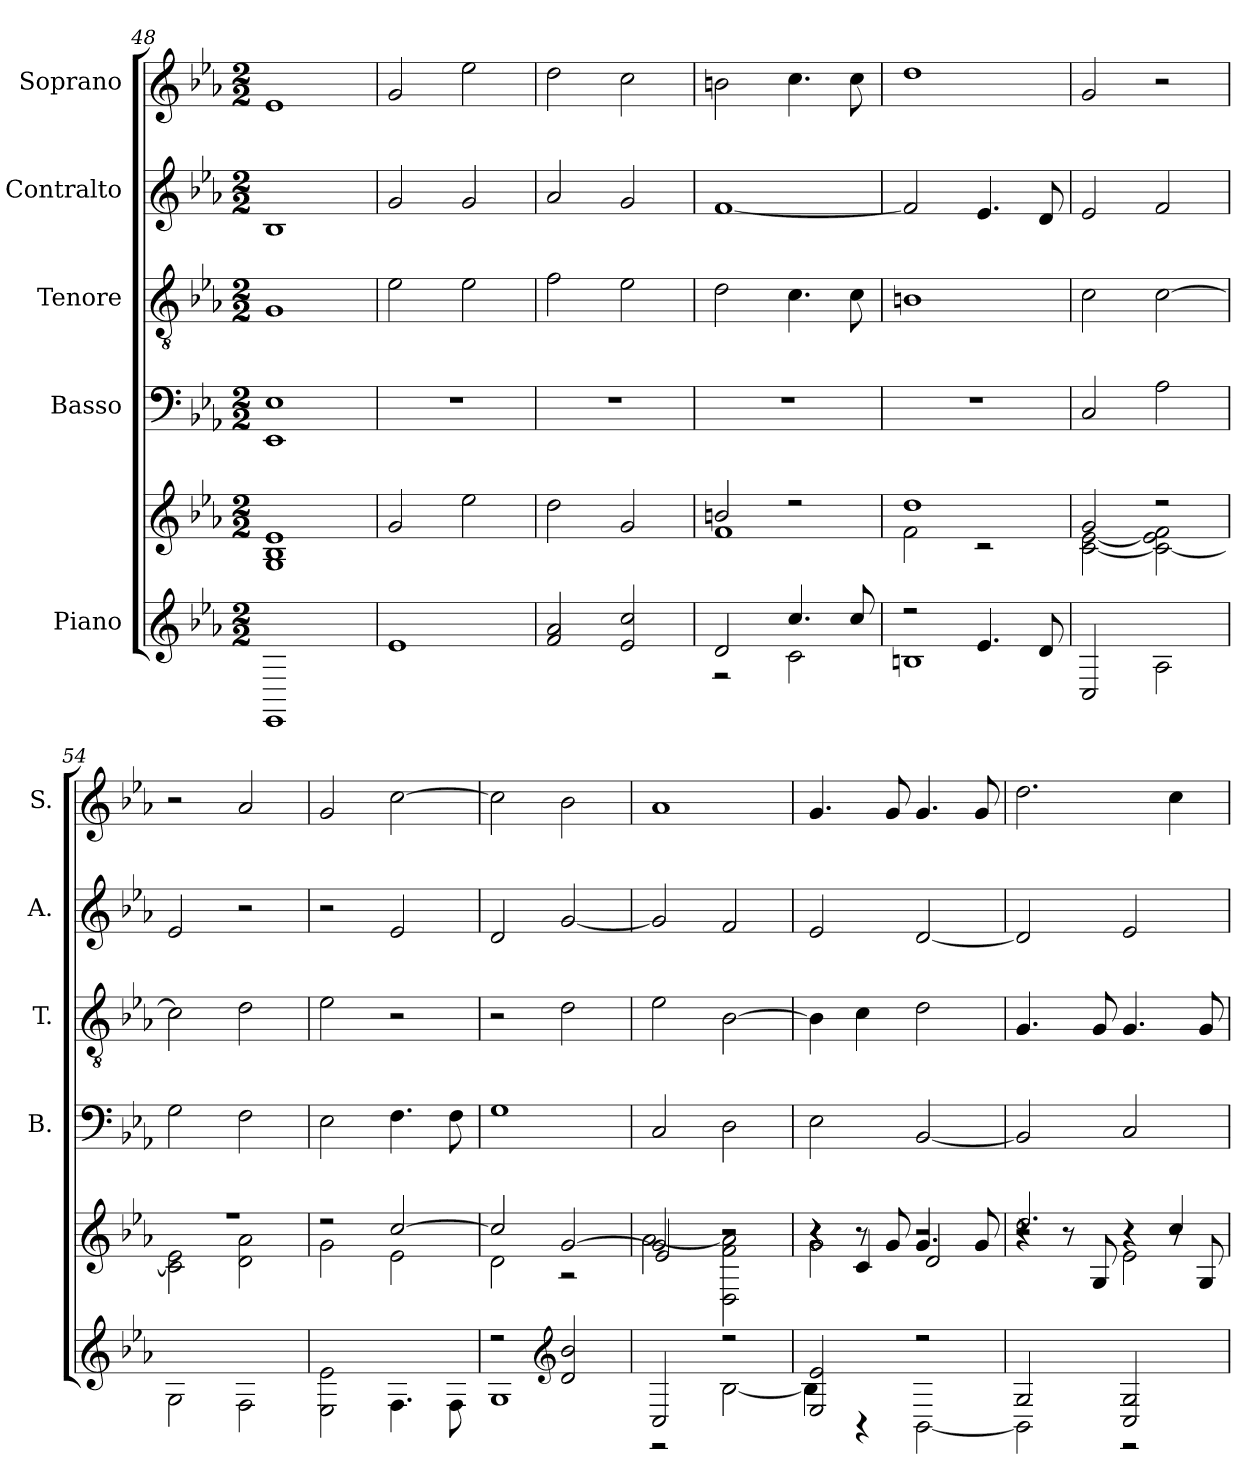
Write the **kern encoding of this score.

**kern	**kern	**kern	**kern	**kern	**kern
*part5	*part5	*part4	*part3	*part2	*part1
*staff6	*staff5	*staff4	*staff3	*staff2	*staff1
*I"Piano	*	*I"Basso	*I"Tenore	*I"Contralto	*I"Soprano
*	*	*I'B.	*I'T.	*I'A.	*I'S.
*clefG2	*clefG2	*clefF4	*clefGv2	*clefG2	*clefG2
*k[b-e-a-]	*k[b-e-a-]	*k[b-e-a-]	*k[b-e-a-]	*k[b-e-a-]	*k[b-e-a-]
*M2/2	*M2/2	*M2/2	*M2/2	*M2/2	*M2/2
*MM66	*MM66	*MM66	*MM66	*MM66	*MM66
=48	=48	=48	=48	=48	=48
1EE-	1G 1B- 1e-	1EE- 1E-	1G	1B-	1e-
!!LO:PB:g=z
=49	=49	=49	=49	=49	=49
*	*	*	*	*	*MM120
1e-	2g/	1r	2e-\	2g/	2g/
.	2ee-\	.	2e-\	2g/	2ee-\
=50	=50	=50	=50	=50	=50
2f/ 2a-/	2dd\	1r	2f\	2a-/	2dd\
2e-/ 2cc/	2g/	.	2e-\	2g/	2cc\
=51	=51	=51	=51	=51	=51
*^	*^	*	*	*	*
2d/	2r	2bn/	1f	1r	2d\	[1f	2bn\
4.cc/	2c\	2r	.	.	4.c\	.	4.cc\
8cc/	.	.	.	.	8c\	.	8cc\
=52	=52	=52	=52	=52	=52	=52	=52
2r	1Bn	1dd	2f\	1r	1Bn	2f/]	1dd
4.e-/	.	.	2r	.	.	4.e-/	.
8d/	.	.	.	.	.	8d/	.
*v	*v	*	*	*	*	*	*
=53	=53	=53	=53	=53	=53	=53
2C/	2g/	[2c\ [2e-\	2C/	2c\	2e-/	2g/
2A-\	2r	2c\_ 2e-\] 2f\	2A-\	[2c\	2f/	2r
=54	=54	=54	=54	=54	=54	=54
2G\	1r	2c\] 2e-\	2G\	2c\]	2e-/	2r
2F\	.	2d\ 2a-\	2F\	2d\	2r	2a-/
=55	=55	=55	=55	=55	=55	=55
2E-\ 2e-\	2r	2g\	2E-\	2e-\	2r	2g/
4.F\	[2cc/	2e-\	4.F\	2r	2e-/	[2cc\
8F\	.	.	8F\	.	.	.
=56	=56	=56	=56	=56	=56	=56
*^	*	*	*	*	*	*
2r	1G	2cc/]	2d\	1G	2r	2d/	2cc\]
*clefG2	*	*	*	*	*	*	*
2d/ 2b-/	.	[2g/	2r	.	2d\	[2g/	2b-\
=57	=57	=57	=57	=57	=57	=57	=57
*	*	*	*^	*	*	*	*
2C/	2r	2g/]	[2a-\	2e-/	2C/	2e-\	2g/]	1a-
2r	[2B-\	2r	2D\ 2f\ 2a-\]	2r	2D\	[2B-\	2f/	.
!!LO:LB:g=z
=58	=58	=58	=58	=58	=58	=58	=58	=58
2E-/ 2e-/	4B-\]	4r	2g\	4r	2E-\	4B-\]	2e-/	4.g/
.	4r	8r	.	4c/	.	4c\	.	.
.	.	8g/	.	.	.	.	.	8g/
2r	[2BB-\	4.g/	2r	2d/	[2BB-/	2d\	[2d/	4.g/
.	.	8g/	.	.	.	.	.	8g/
=59	=59	=59	=59	=59	=59	=59	=59	=59
2G/	2BB-\]	2.dd/	2r	4r	2BB-/]	4.G/	2d/]	2.dd\
.	.	.	.	8r	.	.	.	.
.	.	.	.	8G/	.	8G/	.	.
2C/ 2G/	2r	.	2e-\	4r	2C/	4.G/	2e-/	.
.	.	4cc/	.	8r	.	.	.	4cc\
.	.	.	.	8G/	.	8G/	.	.
*v	*v	*	*	*	*	*	*	*
*	*v	*v	*v	*	*	*	*
=	=	=	=	=	=
*-	*-	*-	*-	*-	*-
